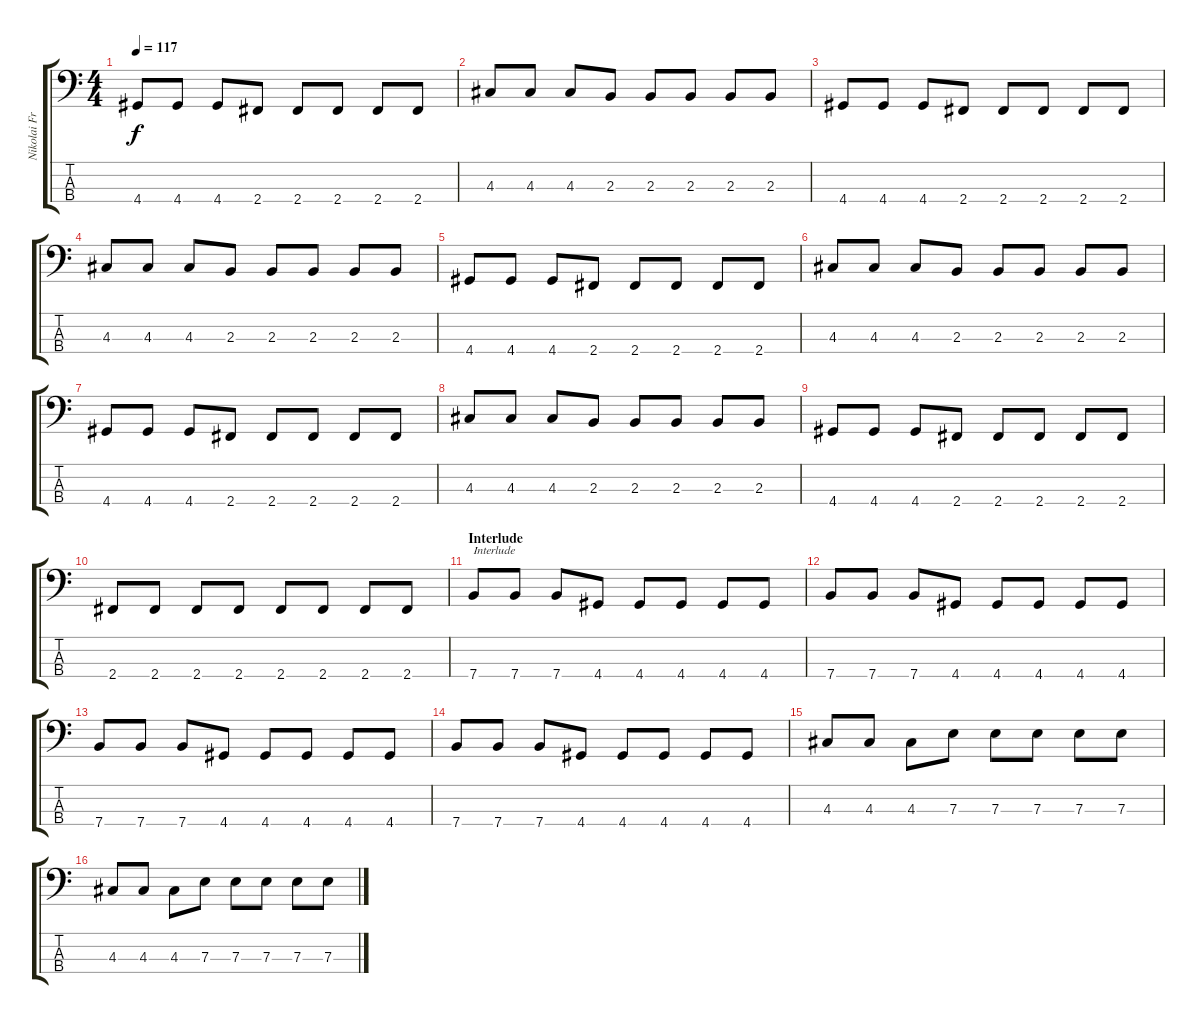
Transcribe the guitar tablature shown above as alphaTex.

\track ("Nikolai Fraiture" "Nikolai Fr") {instrument electricbasspick}
\staff {score tabs}
\tuning (G2 D2 A1 E1) {hide}
\ts (4 4)
\tempo 117
\clef f4
\ks c
4.4.8{dy f} 4.4.8 4.4.8 2.4.8 2.4.8 2.4.8 2.4.8 2.4.8 |
4.3.8 4.3.8 4.3.8 2.3.8 2.3.8 2.3.8 2.3.8 2.3.8 |
4.4.8 4.4.8 4.4.8 2.4.8 2.4.8 2.4.8 2.4.8 2.4.8 |
4.3.8 4.3.8 4.3.8 2.3.8 2.3.8 2.3.8 2.3.8 2.3.8 |
4.4.8 4.4.8 4.4.8 2.4.8 2.4.8 2.4.8 2.4.8 2.4.8 |
4.3.8 4.3.8 4.3.8 2.3.8 2.3.8 2.3.8 2.3.8 2.3.8 |
4.4.8 4.4.8 4.4.8 2.4.8 2.4.8 2.4.8 2.4.8 2.4.8 |
4.3.8 4.3.8 4.3.8 2.3.8 2.3.8 2.3.8 2.3.8 2.3.8 |
4.4.8 4.4.8 4.4.8 2.4.8 2.4.8 2.4.8 2.4.8 2.4.8 |
2.4.8 2.4.8 2.4.8 2.4.8 2.4.8 2.4.8 2.4.8 2.4.8 |
\section ("" "Interlude")
7.4.8{txt "Interlude"} 7.4.8 7.4.8 4.4.8 4.4.8 4.4.8 4.4.8 4.4.8 |
7.4.8 7.4.8 7.4.8 4.4.8 4.4.8 4.4.8 4.4.8 4.4.8 |
7.4.8 7.4.8 7.4.8 4.4.8 4.4.8 4.4.8 4.4.8 4.4.8 |
7.4.8 7.4.8 7.4.8 4.4.8 4.4.8 4.4.8 4.4.8 4.4.8 |
4.3.8 4.3.8 4.3.8 7.3.8 7.3.8 7.3.8 7.3.8 7.3.8 |
4.3.8 4.3.8 4.3.8 7.3.8 7.3.8 7.3.8 7.3.8 7.3.8
